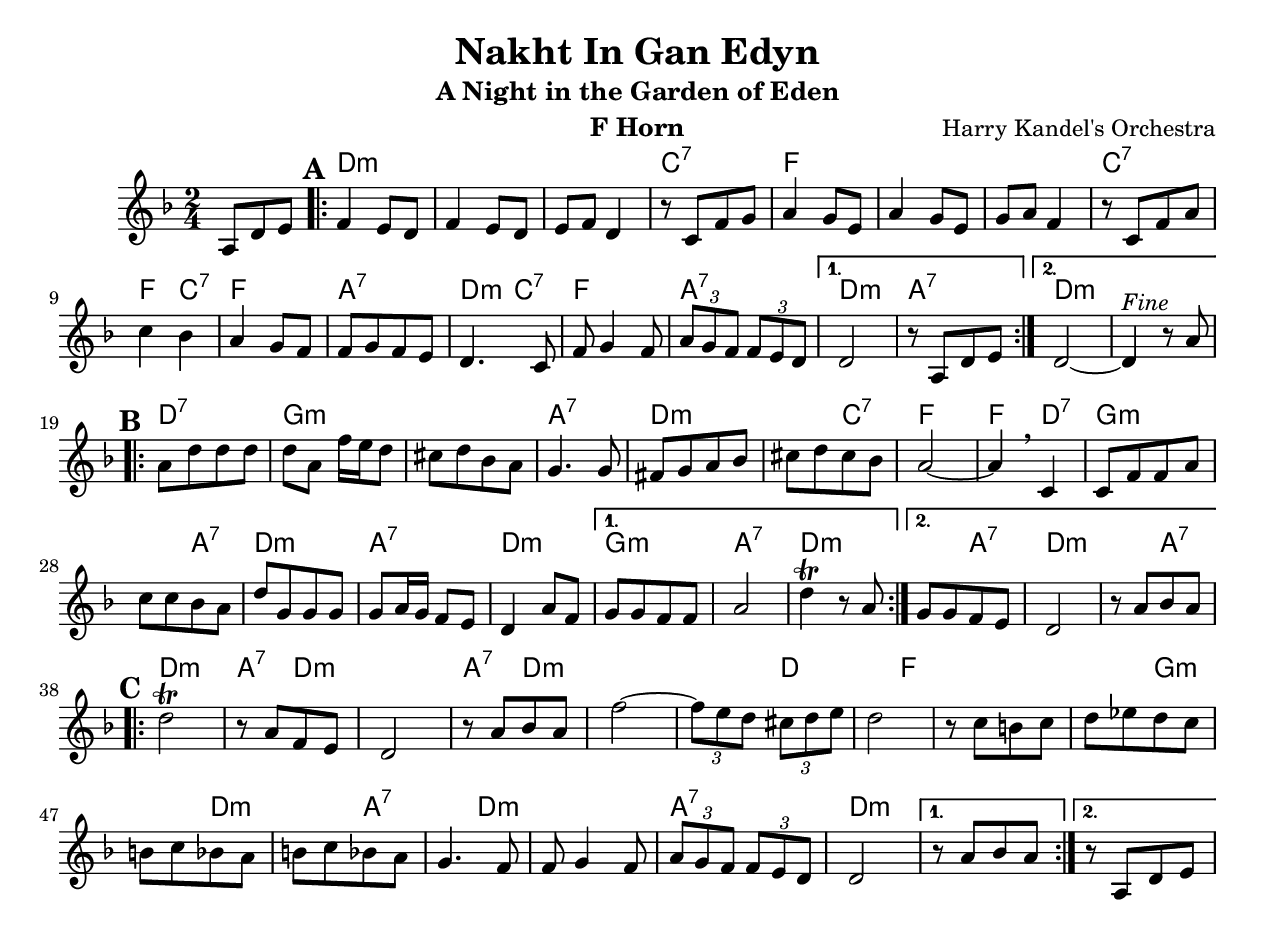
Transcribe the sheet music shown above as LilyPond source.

\version "2.18.0"
\include "english.ly"
\pointAndClickOff
\paper{
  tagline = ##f
  print-all-headers = ##t
  #(set-paper-size "letter")
}
date = #(strftime "%d-%m-%Y" (localtime (current-time)))

%\markup{ \italic{ " Updated " \date  }  }

%\markup{ Got something to say? }

%#################################### Melody ########################
melody =   \relative c' {
  \clef treble
  \key d \minor
  \time 2/4
  \set Score.markFormatter = #format-mark-box-alphabet

  \partial 8*3 a8 [ d e ]   %lead in notes

  \repeat volta 2{
    \mark \default
    f4  e8 d
    f4 e8 d
    e8 f d4
    r8 c [f g]

    a4 g8 e
    a4 g8 e
    g8 a f4
    r8 c [f a]

    c4 bf
    a4 g8 f
    f8 [g f e]
    d4. c8

    f8 g4 f8
    \tuplet 3/2{a8 g f} \tuplet 3/2{f e d}

  }
  \alternative {
    {
      d2
      r8 a [d e]
    }
    {
      d2 ~
      d4 ^\markup{\italic Fine}r8 a'

    }
  }

  \repeat volta 2{
    \mark \default
    a8  [d d d]
    d8 a f'16 e d8|
    cs8 [d bf a]
    g4. g8  %20

    fs8 [g a bf]
    cs8 [d cs bf]
    a2~
    a4 \breathe c,

    c8 [f f a]
    c8 [c bf a]
    d8 [g, g g]
    g8 a16 g f8 e

    d4 a'8 f
  }
  \alternative {
    {
      g8[g f f]
      a2
      d4\trill r8 a
    }
    {
      g8 [g f e]
      d2
      r8 a' [bf a]
    }

  }

  \repeat volta 2{
    \break
    \mark \default
    d2 \trill
    r8 a[f e]
    d2
    r8 a'[bf a]

    f'2 ~
    \tuplet 3/2{f8 e d}\tuplet 3/2{cs d e}
    d2
    r8 c[b c]

    d8 [ef d c]
    b8[c bf a]
    b8[c bf a]
    g4. f8

    f8 g4 f8
    \tuplet 3/2{a8 g f}\tuplet 3/2 {f e d}
    d2

  }
  \alternative{
    {r8 a'[bf a]}
    {r8 a,[ d e]}
  }

}
%################################# Lyrics #####################
%\addlyrics{  }
%################################# Chords #######################
harmonies = \chordmode {
  s8*3
  d2*3:m
  %r2*2
  c2:7
  f2*3
  %r2*2
  c2:7
  f4
  c4:7
  f2
  a2:7
  d4:m
  c4:7
  f2
  a2:7
  d2:m
  a2:7
  %b part
  d2*2:m
  %r2
  d2:7
  g2*2:m
  %r2
  a2:7
  d4*3:m
  %r4
  c4:7
  f2
  f4
  d4:7
  g4*3:m
  %r4
  a4:7
  d2:m
  a2:7 %first end
  d2:m
  g2:m %2nd end
  a2:7
  d4*3:m
  %r4
  a4:7
  %C part
  d4*3:m
  %r4
  a4:7
  d2:m
  a4:7
  d4*3:m
  %r4
  a4:7
  d2*2:m
  %r2
  d2
  f2*2
  %r2
  g2:m
  d2:m
  a2:7
  d4*3:m
  %r4
  a2:7
  d2:m



}

\score {
  <<
    \new ChordNames {
      \set chordChanges = ##f
      \harmonies
    }
    \new Staff
    \melody
  >>
  \header{
    title= "Nakht In Gan Edyn"
    subtitle="A Night in the Garden of Eden"
    composer= "Harry Kandel's Orchestra"
    instrument = "F Horn"
    arranger= ""
  }
  \layout{indent = 1.0\cm}
  \midi {
    \tempo 4 = 120

    % \midi { }
  }
}
%{
% more verses:
\markup{}
\markup {
  \fill-line {
    \hspace #0.1 % distance from left margin
    \column {
      \line { "1."
        \column {
          ""
        }
      }
      \hspace #0.2 % vertical distance between verses
      \line { "2."
        \column {
         ""
        }
      }
    }
    \hspace #0.1  % horiz. distance between columns
    \column {
      \line { "3."
        \column {
          ""
        }
      }
      \hspace #0.2 % distance between verses
      \line { "4."
        \column {
         ""
        }
      }
    }
    \hspace #0.1 % distance to right margin
  }
}

%}
